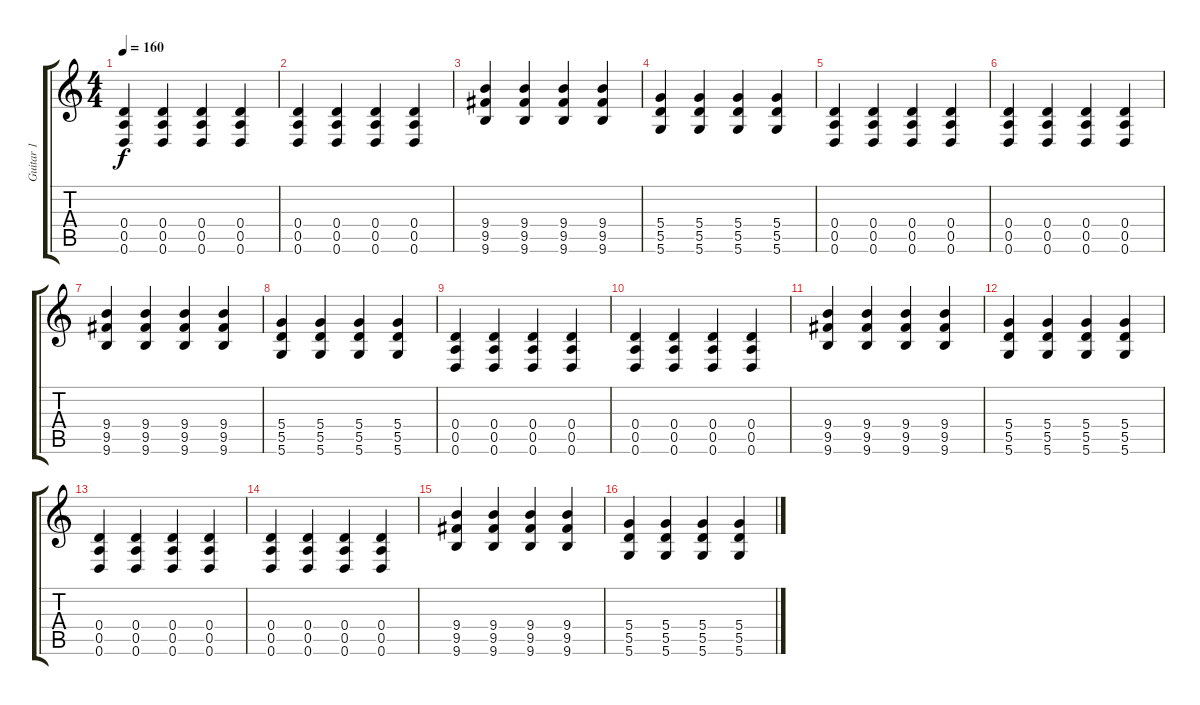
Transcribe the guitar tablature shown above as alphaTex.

\track ("Guitar 1" "Guitar 1") {instrument acousticguitarsteel}
\staff {score tabs}
\tuning (E4 B3 G3 D3 A2 D2) {hide}
\ts (4 4)
\tempo 160
\clef g2
\ks c
(0.4 0.5 0.6).4{dy f instrument overdrivenguitar} (0.4 0.5 0.6).4 (0.4 0.5 0.6).4 (0.4 0.5 0.6).4 |
(0.4 0.5 0.6).4 (0.4 0.5 0.6).4 (0.4 0.5 0.6).4 (0.4 0.5 0.6).4 |
(9.4 9.5 9.6).4 (9.4 9.5 9.6).4 (9.4 9.5 9.6).4 (9.4 9.5 9.6).4 |
(5.4 5.5 5.6).4 (5.4 5.5 5.6).4 (5.4 5.5 5.6).4 (5.4 5.5 5.6).4 |
(0.4 0.5 0.6).4{instrument overdrivenguitar} (0.4 0.5 0.6).4 (0.4 0.5 0.6).4 (0.4 0.5 0.6).4 |
(0.4 0.5 0.6).4 (0.4 0.5 0.6).4 (0.4 0.5 0.6).4 (0.4 0.5 0.6).4 |
(9.4 9.5 9.6).4 (9.4 9.5 9.6).4 (9.4 9.5 9.6).4 (9.4 9.5 9.6).4 |
(5.4 5.5 5.6).4 (5.4 5.5 5.6).4 (5.4 5.5 5.6).4 (5.4 5.5 5.6).4 |
(0.4 0.5 0.6).4{instrument overdrivenguitar} (0.4 0.5 0.6).4 (0.4 0.5 0.6).4 (0.4 0.5 0.6).4 |
(0.4 0.5 0.6).4 (0.4 0.5 0.6).4 (0.4 0.5 0.6).4 (0.4 0.5 0.6).4 |
(9.4 9.5 9.6).4 (9.4 9.5 9.6).4 (9.4 9.5 9.6).4 (9.4 9.5 9.6).4 |
(5.4 5.5 5.6).4 (5.4 5.5 5.6).4 (5.4 5.5 5.6).4 (5.4 5.5 5.6).4 |
(0.4 0.5 0.6).4{instrument overdrivenguitar} (0.4 0.5 0.6).4 (0.4 0.5 0.6).4 (0.4 0.5 0.6).4 |
(0.4 0.5 0.6).4 (0.4 0.5 0.6).4 (0.4 0.5 0.6).4 (0.4 0.5 0.6).4 |
(9.4 9.5 9.6).4 (9.4 9.5 9.6).4 (9.4 9.5 9.6).4 (9.4 9.5 9.6).4 |
(5.4 5.5 5.6).4 (5.4 5.5 5.6).4 (5.4 5.5 5.6).4 (5.4 5.5 5.6).4
